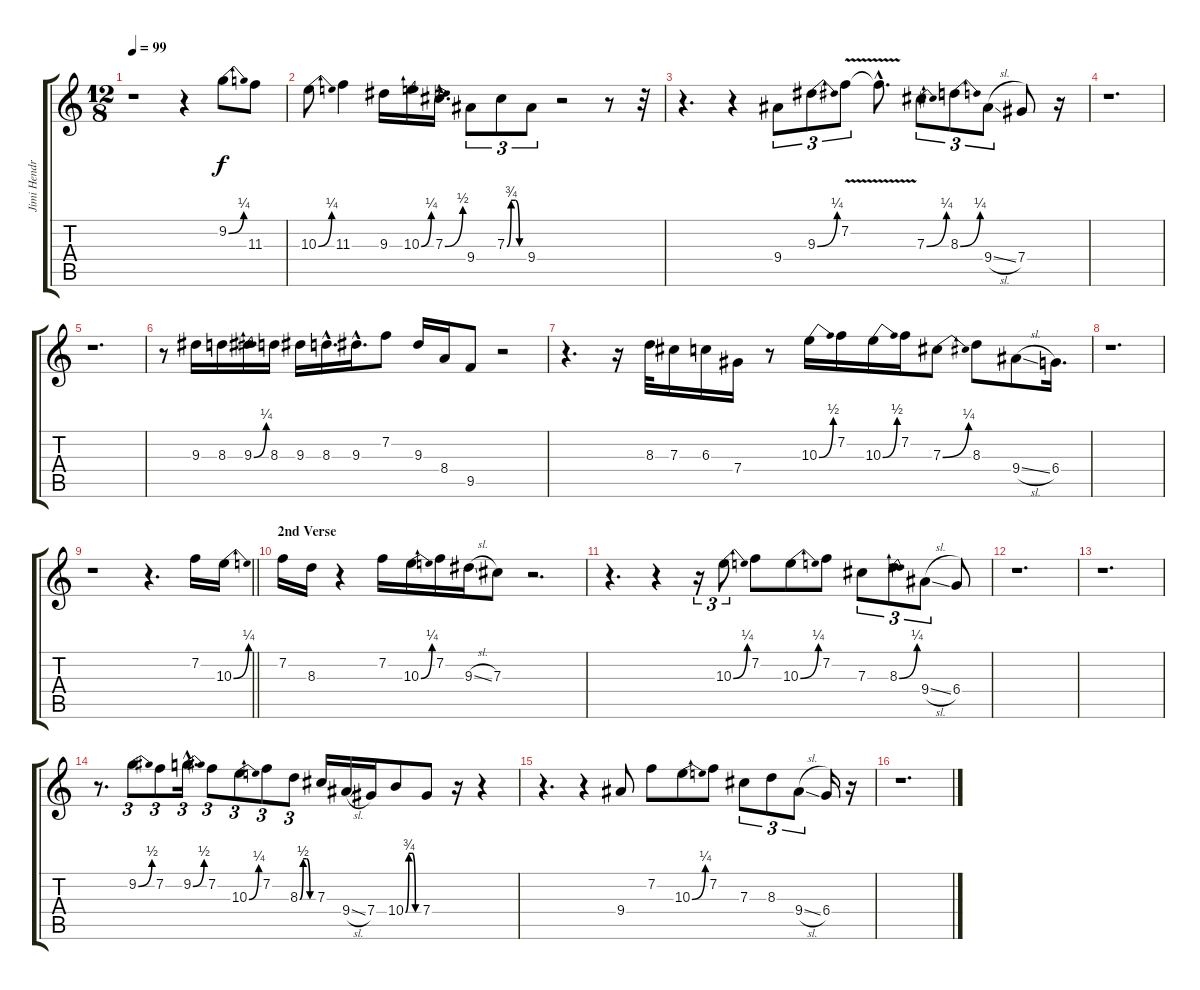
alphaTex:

\track ("Jimi Hendrix (Vocals)" "Jimi Hendr") {instrument distortionguitar}
\staff {score tabs}
\tuning (Eb4 Bb3 Gb3 Db3 Ab2 Eb2) {hide}
\ts (12 8)
\tempo 99
\clef g2
\ks c
r.1{dy f} r.4 9.2{be (bend 0 0 60 1)}.8 11.3.8 |
10.3{be (bend 0 0 60 1)}.8 11.3.4 9.3.16 10.3{be (bend 0 0 60 1)}.16 7.3{be (bend 0 0 60 2) hac}.16{d} 9.4.8{tu (3 2)} 7.3{be (custom 0 0 15 3 30 3 45 0 60 0)}.8{tu (3 2)} 9.4.8{tu (3 2)} r.2 r.8 r.32 |
r.4{d} r.4 9.4.8{tu (3 2)} 9.3{be (bend 0 0 60 1)}.8{tu (3 2)} 7.2{v}.8{tu (3 2)} 7.2{hac t}.8{d} 7.3{be (bend 0 0 60 1)}.8{tu (3 2)} 8.3{be (bend 0 0 60 1)}.8{tu (3 2)} 9.4{sl}.8{tu (3 2)} 7.4.8 r.16 |
r.1{d} |
r.1{d} |
r.8 9.3.16 8.3.16 9.3{be (bend 0 0 60 1)}.16 8.3.16 9.3.16 8.3{hac}.16{d} 9.3{hac}.16{d} 7.2.8 9.3.16 8.4.16 9.5.8 r.2 |
r.4{d} r.16 8.3.32 7.3.16 6.3.16 7.4.16 r.8 10.3{be (bend 0 0 60 2)}.16 7.2.16 10.3{be (bend 0 0 60 2)}.16 7.2.16 7.3{be (bend 0 0 60 1)}.8 8.3.8 9.4{sl}.8 6.4.16{d} |
r.1{d} |
\barLineRight lightlight
r.1 r.4{d} 7.2.16 10.3{be (bend 0 0 60 1)}.16 |
\section ("" "2nd Verse")
7.2.16 8.3.16 r.4 7.2.16 10.3{be (bend 0 0 60 1)}.16 7.2.16 9.3{sl}.16 7.3.8 r.2{d} |
r.4{d} r.4 r.16{tu (3 2)} 10.3{be (bend 0 0 60 1)}.8{tu (3 2)} 7.2.8 10.3{be (bend 0 0 60 1)}.8 7.2.8 7.3.8{tu (3 2)} 8.3{be (bend 0 0 60 1)}.8{tu (3 2)} 9.4{sl}.8{tu (3 2)} 6.4.8 |
r.1{d} |
r.1{d} |
r.8{d} 9.2{be (bend 0 0 60 2)}.8{tu (3 2)} 7.2.8{tu (3 2)} 9.2{be (bend 0 0 60 2) hac}.16{d tu (3 2)} 7.2.8{tu (3 2)} 10.3{be (bend 0 0 60 1)}.8{tu (3 2)} 7.2.8{tu (3 2)} 8.3{be (custom 0 0 15 2 30 2 45 0 60 0)}.8{tu (3 2)} 7.3.16 9.4{sl}.16 7.4.16 10.4{be (custom 0 0 15 3 30 3 45 0 60 0)}.8 7.4.8 r.16 r.4 |
r.4{d} r.4 9.4.8 7.2.8 10.3{be (bend 0 0 60 1)}.8 7.2.8 7.3.8{tu (3 2)} 8.3.8{tu (3 2)} 9.4{sl}.8{tu (3 2)} 6.4.16 r.16 |
r.1{d}
